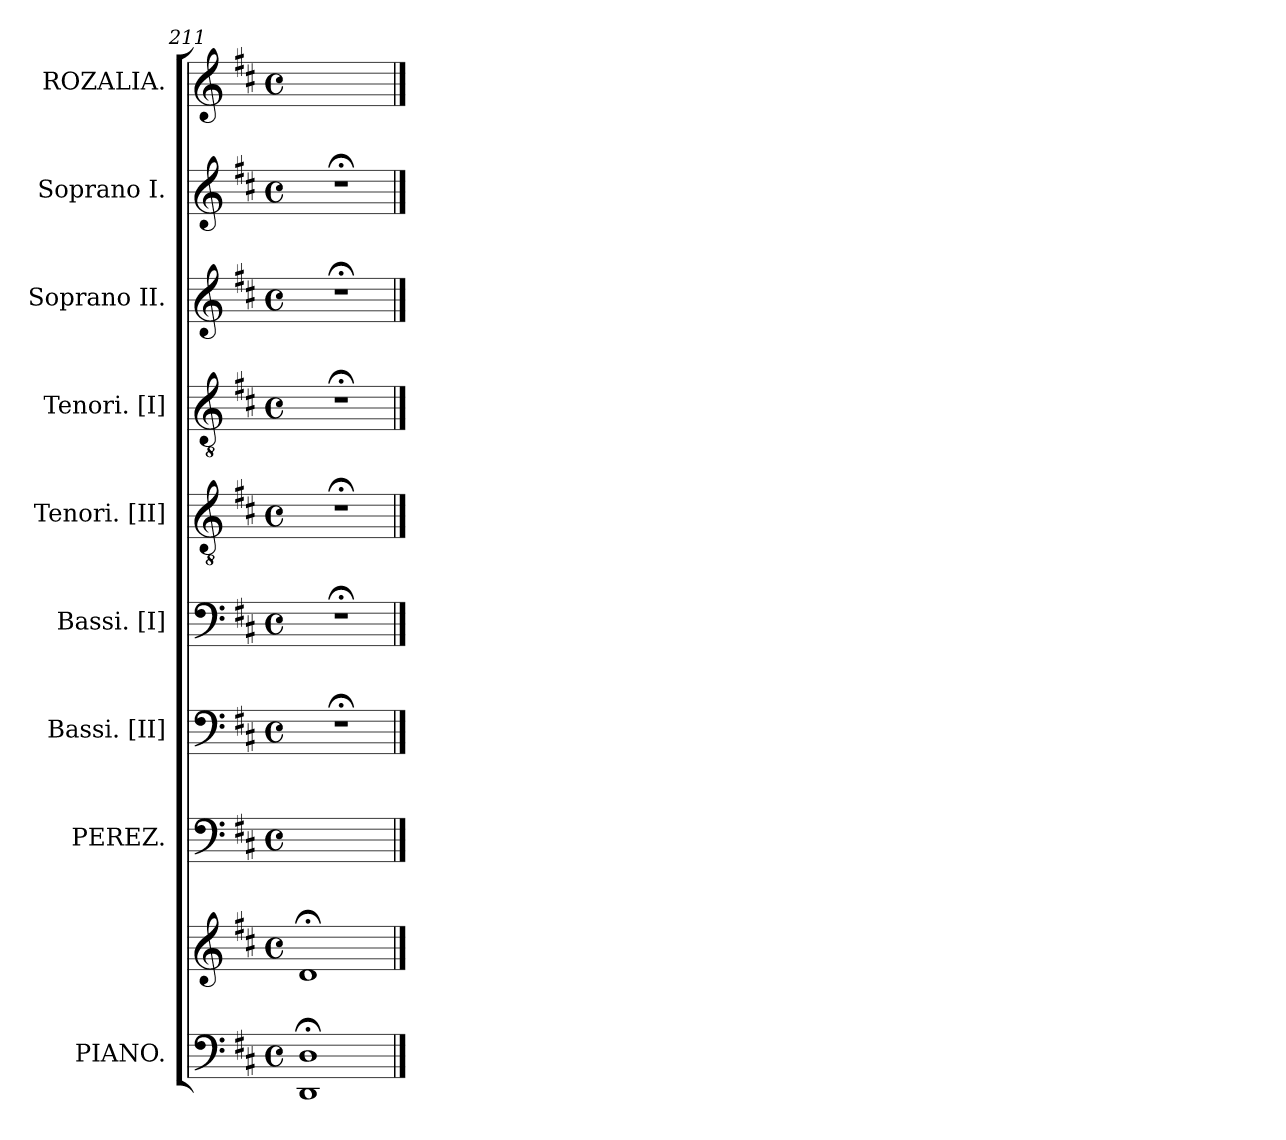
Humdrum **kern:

**kern	**kern	**kern	**kern	**kern	**kern	**kern	**kern	**kern	**kern
*part9	*part9	*part8	*part7	*part6	*part5	*part4	*part3	*part2	*part1
*staff10	*staff9	*staff8	*staff7	*staff6	*staff5	*staff4	*staff3	*staff2	*staff1
*I"PIANO.	*	*I"PEREZ.	*I"Bassi. [II]	*I"Bassi. [I]	*I"Tenori. [II]	*I"Tenori. [I]	*I"Soprano II.	*I"Soprano I.	*I"ROZALIA.
*	*	*I'P.	*I'B II	*I'B I	*I'T II	*I'T I	*I'S II	*I'S I	*I'R.
*clefF4	*clefG2	*clefF4	*clefF4	*clefF4	*clefGv2	*clefGv2	*clefG2	*clefG2	*clefG2
*k[f#c#]	*k[f#c#]	*k[f#c#]	*k[f#c#]	*k[f#c#]	*k[f#c#]	*k[f#c#]	*k[f#c#]	*k[f#c#]	*k[f#c#]
*D:	*D:	*D:	*D:	*D:	*D:	*D:	*D:	*D:	*D:
*M4/4	*M4/4	*M4/4	*M4/4	*M4/4	*M4/4	*M4/4	*M4/4	*M4/4	*M4/4
*met(c)	*met(c)	*met(c)	*met(c)	*met(c)	*met(c)	*met(c)	*met(c)	*met(c)	*met(c)
=211	=211	=211	=211	=211	=211	=211	=211	=211	=211
1DD;< 1D;<	1d;<	1ryy	1r;<	1r;<	1r;<	1r;<	1r;<	1r;<	1ryy
==	==	==	==	==	==	==	==	==	==
*-	*-	*-	*-	*-	*-	*-	*-	*-	*-
